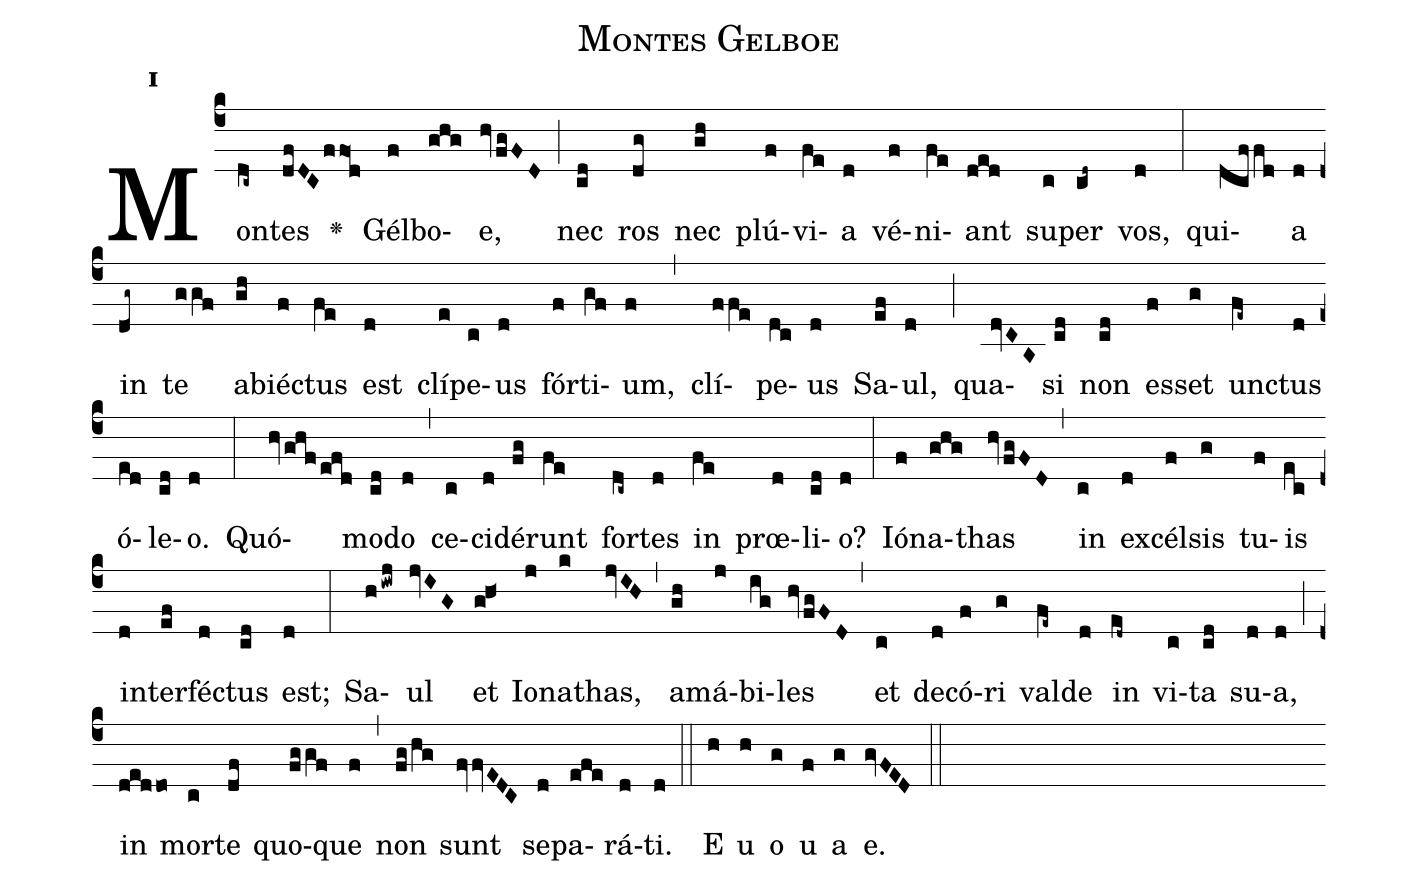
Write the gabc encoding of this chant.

name:Montes Gelboe;
office-part:Antiphona;
mode:1;
%%
initial-style: 1;
name: Montes Gelboe;
book: Antiphonae & Responsoria/Tomus IV, p. 10;
occasion: Dominica XIII per Annum;
office-part: 1V Ant M ad lib;
annotation: 1d2;
centering-scheme: english;
font: OFLSortsMillGoudy;
height: 11;
width: 4.5;
%%
(c4)Mon(dc~)tes(dfDCffo1d) <v>\greheightstar</v>() Gél(f)bo(ghg)e,(hvfgFD) (;) nec(cd) ros(dg) nec(gh) plú(f)vi(fe)a(d) vé(f)ni(fe)ant(ded) su(c)per(cd~) vos,(d) (:) qui(dcf/fd)a(d) in(dg~) te(ggf) ab(gh)ié(f)ctus(fe) est(d) clí(e)pe(c)us(d) fór(f)ti(gf)um,(f) (,) clí(ffe)pe(dc)us(d) Sa(ef)ul,(d) (;) qua(dvCA)si(cd) non(cd) es(f)set(g) un(fe~)ctus(d) ó(ed)le(cd)o.(d) (:) Quó(hvghf/efd)mo(cd)do(d) (,) ce(c)ci(d)dé(fg)runt(fe) for(dc~)tes(d) in(fe) prœ(d)li(cd)o?(d) (:) Ió(f)na(ghg)thas(hvfgFD) (,) in(c) ex(d)cél(f)sis(g) tu(f)is(ec) in(d)ter(ef)fé(d)ctus(cd) est;(d) (:) Sa(hiwj)ul(jvIG) et(gh<) Io(j)na(k)thas,(jvIH) (,) a(gh)má(j)bi(ig)les(hvfgFD) (,) et(c) de(d)có(f)ri(g) val(fe~)de(d) in(ed~) vi(c)ta(cd) su(d)a,(d) (;) in(deddo) mor(c)te(df) quo(fg/gf)que(f) (,) non(fg/hg) sunt(fvvEDC) se(d)pa(efe)rá(d)ti.(d) (::) E(h) u(h) o(g) u(f) a(g) e.(gvFED) (::)
